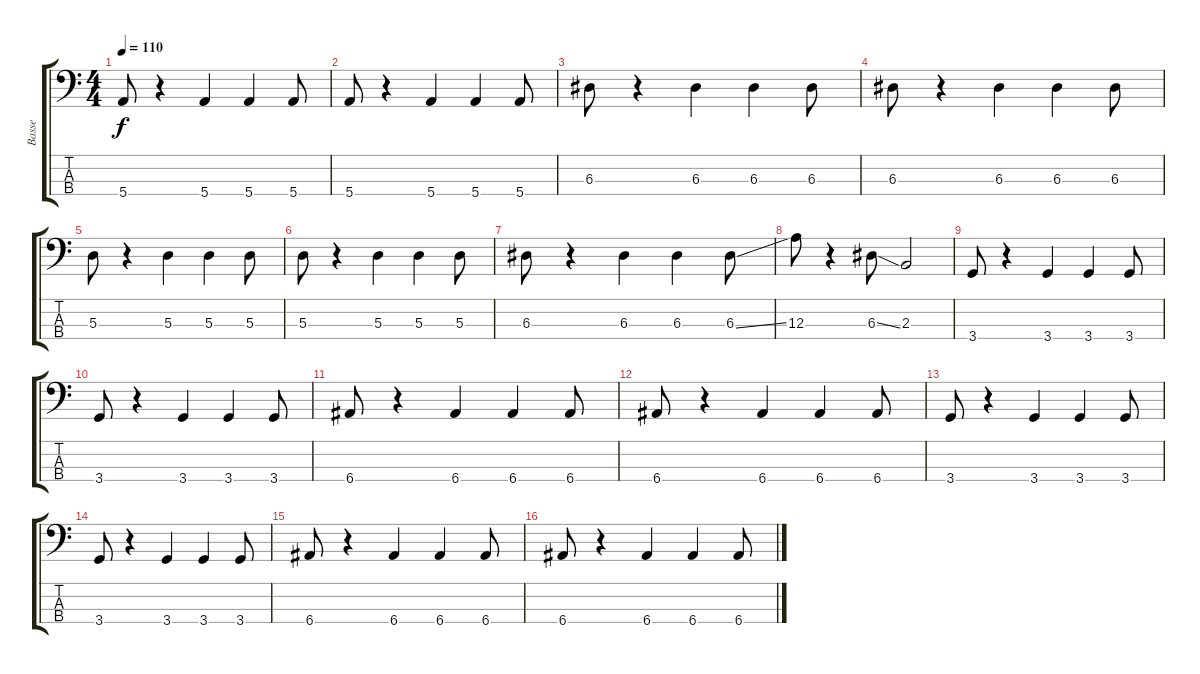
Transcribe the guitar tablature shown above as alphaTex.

\track ("Basse" "Basse") {instrument electricbassfinger}
\staff {score tabs}
\tuning (G2 D2 A1 E1) {hide}
\ts (4 4)
\tempo 110
\clef f4
\ks c
5.4.8{dy f} r.4 5.4.4 5.4.4 5.4.8 |
5.4.8 r.4 5.4.4 5.4.4 5.4.8 |
6.3.8 r.4 6.3.4 6.3.4 6.3.8 |
6.3.8 r.4 6.3.4 6.3.4 6.3.8 |
5.3.8 r.4 5.3.4 5.3.4 5.3.8 |
5.3.8 r.4 5.3.4 5.3.4 5.3.8 |
6.3.8 r.4 6.3.4 6.3.4 6.3{ss}.8 |
12.3.8 r.4 6.3{ss}.8 2.3.2 |
3.4.8 r.4 3.4.4 3.4.4 3.4.8 |
3.4.8 r.4 3.4.4 3.4.4 3.4.8 |
6.4.8 r.4 6.4.4 6.4.4 6.4.8 |
6.4.8 r.4 6.4.4 6.4.4 6.4.8 |
3.4.8 r.4 3.4.4 3.4.4 3.4.8 |
3.4.8 r.4 3.4.4 3.4.4 3.4.8 |
6.4.8 r.4 6.4.4 6.4.4 6.4.8 |
6.4.8 r.4 6.4.4 6.4.4 6.4.8
